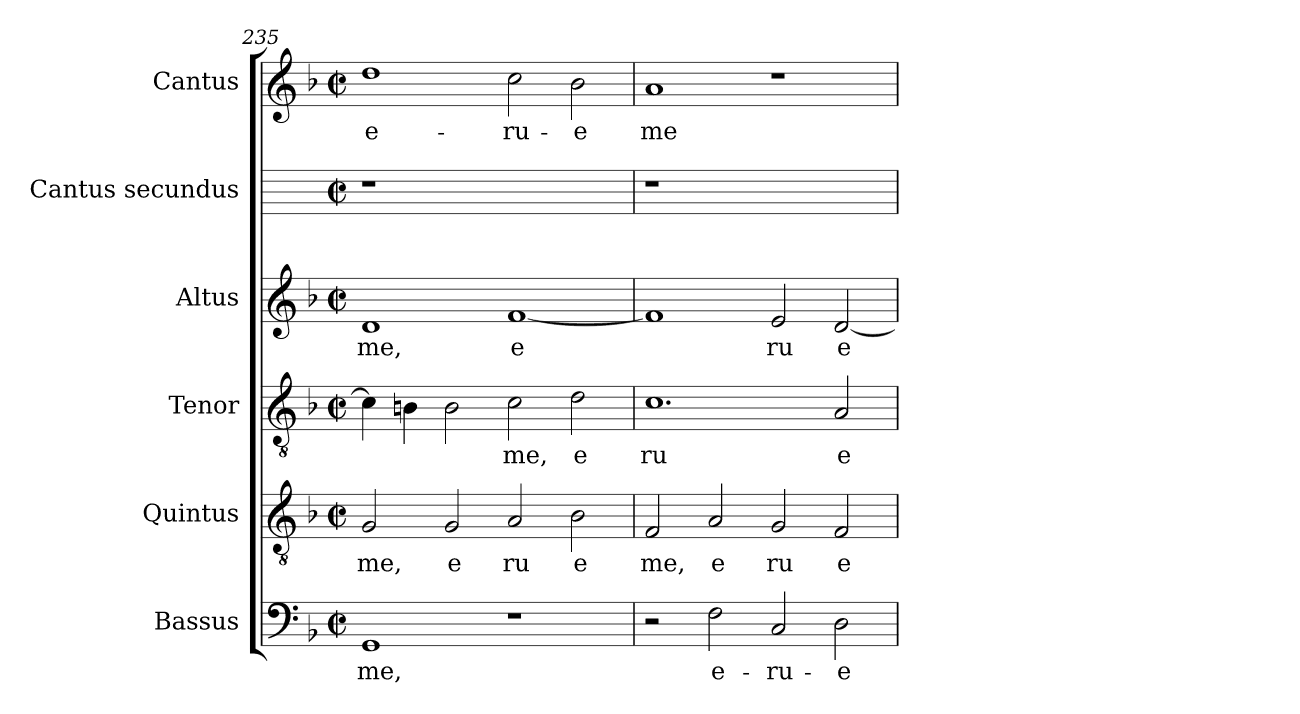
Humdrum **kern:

**kern	**text	**kern	**text	**kern	**text	**kern	**text	**kern	**kern	**text
*part6	*part6	*part5	*part5	*part4	*part4	*part3	*part3	*part2	*part1	*part1
*staff6	*staff6	*staff5	*staff5	*staff4	*staff4	*staff3	*staff3	*staff2	*staff1	*staff1
*I"Bassus	*	*I"Quintus	*	*I"Tenor	*	*I"Altus	*	*I"Cantus  secundus	*I"Cantus	*
*I'B	*	*I'Q	*	*I'T	*	*I'A	*	*	*I'C	*
!!LO:LB:g=z
*clefF4	*	*clefGv2	*	*clefGv2	*	*clefG2	*	*	*clefG2	*
*k[b-]	*	*k[b-]	*	*k[b-]	*	*k[b-]	*	*k[]	*k[b-]	*
*F:	*	*F:	*	*F:	*	*F:	*	*C:	*F:	*
*M2/2	*	*M2/2	*	*M2/2	*	*M2/2	*	*M2/2	*M2/2	*
*met(c|)	*	*met(c|)	*	*met(c|)	*	*met(c|)	*	*met(c|)	*met(c|)	*
=235	=235	=235	=235	=235	=235	=235	=235	=235	=235	=235
!	!LO:LY:b:cj	!	!LO:LY:b:cj	!	!LO:LY:b:cj	!	!LO:LY:b:cj	!	!	!LO:LY:b:cj
1GG	me,	2G/	me,	4c\]	.	1d	me,	1r	1dd	e-
!	!	!	!	!	!LO:LY:b:cj	!	!	!	!	!
.	.	.	.	4Bn\	.	.	.	.	.	.
!	!	!	!LO:LY:b:cj	!	!LO:LY:b:cj	!	!	!	!	!
.	.	2G/	e	2B\	.	.	.	.	.	.
!	!	!	!LO:LY:b:cj	!	!LO:LY:b:cj	!	!LO:LY:b:cj	!	!	!LO:LY:b:cj
1r	.	2A/	ru	2c\	me,	[<1f	e	1ryy	2cc\	-ru-
!	!	!	!LO:LY:b:cj	!	!LO:LY:b:cj	!	!	!	!	!LO:LY:b:cj
.	.	2B-\	e	2d\	e	.	.	.	2b-\	-e
=236	=236	=236	=236	=236	=236	=236	=236	=236	=236	=236
!	!	!	!LO:LY:b:cj	!	!LO:LY:b:cj	!	!LO:LY:b:cj	!	!	!LO:LY:b:cj
2r	.	2F/	me,	1.c	ru	1f]	.	1r	1a	me
!	!LO:LY:b:cj	!	!LO:LY:b:cj	!	!	!	!	!	!	!
2F\	e-	2A/	e	.	.	.	.	.	.	.
!	!LO:LY:b:cj	!	!LO:LY:b:cj	!	!	!	!LO:LY:b:cj	!	!	!
2C/	-ru-	2G/	ru	.	.	2e/	ru	1ryy	1r	.
!	!LO:LY:b:cj	!	!LO:LY:b:cj	!	!LO:LY:b:cj	!	!LO:LY:b:cj	!	!	!
2D\	-e	2F/	e	2A/	e	[<2d/	e	.	.	.
=	=	=	=	=	=	=	=	=	=	=
*-	*-	*-	*-	*-	*-	*-	*-	*-	*-	*-
